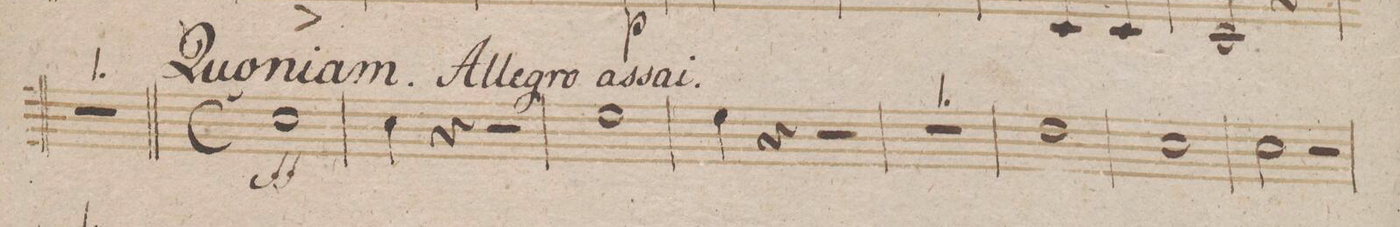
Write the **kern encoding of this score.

**kern	**dynam
*I"Corno 1mo in F.	*
*clefG2	*
*k[b-e-]	*
*met(c)	*
*M3/4	*
2.r	.
=129||	=129||
*k[b-]	*
*M4/4	*
*met(c)	*
*mmet(c)	*
1f	ff
=130	=130
4f\	.
4r	.
2r	.
=131	=131
1a	.
=132	=132
4a\	.
4r	.
2r	.
=133	=133
1r	.
=134	=134
1g	.
=135	=135
1f	.
=136	=136
2f\	.
2r	.
=137	=137
*-	*-
